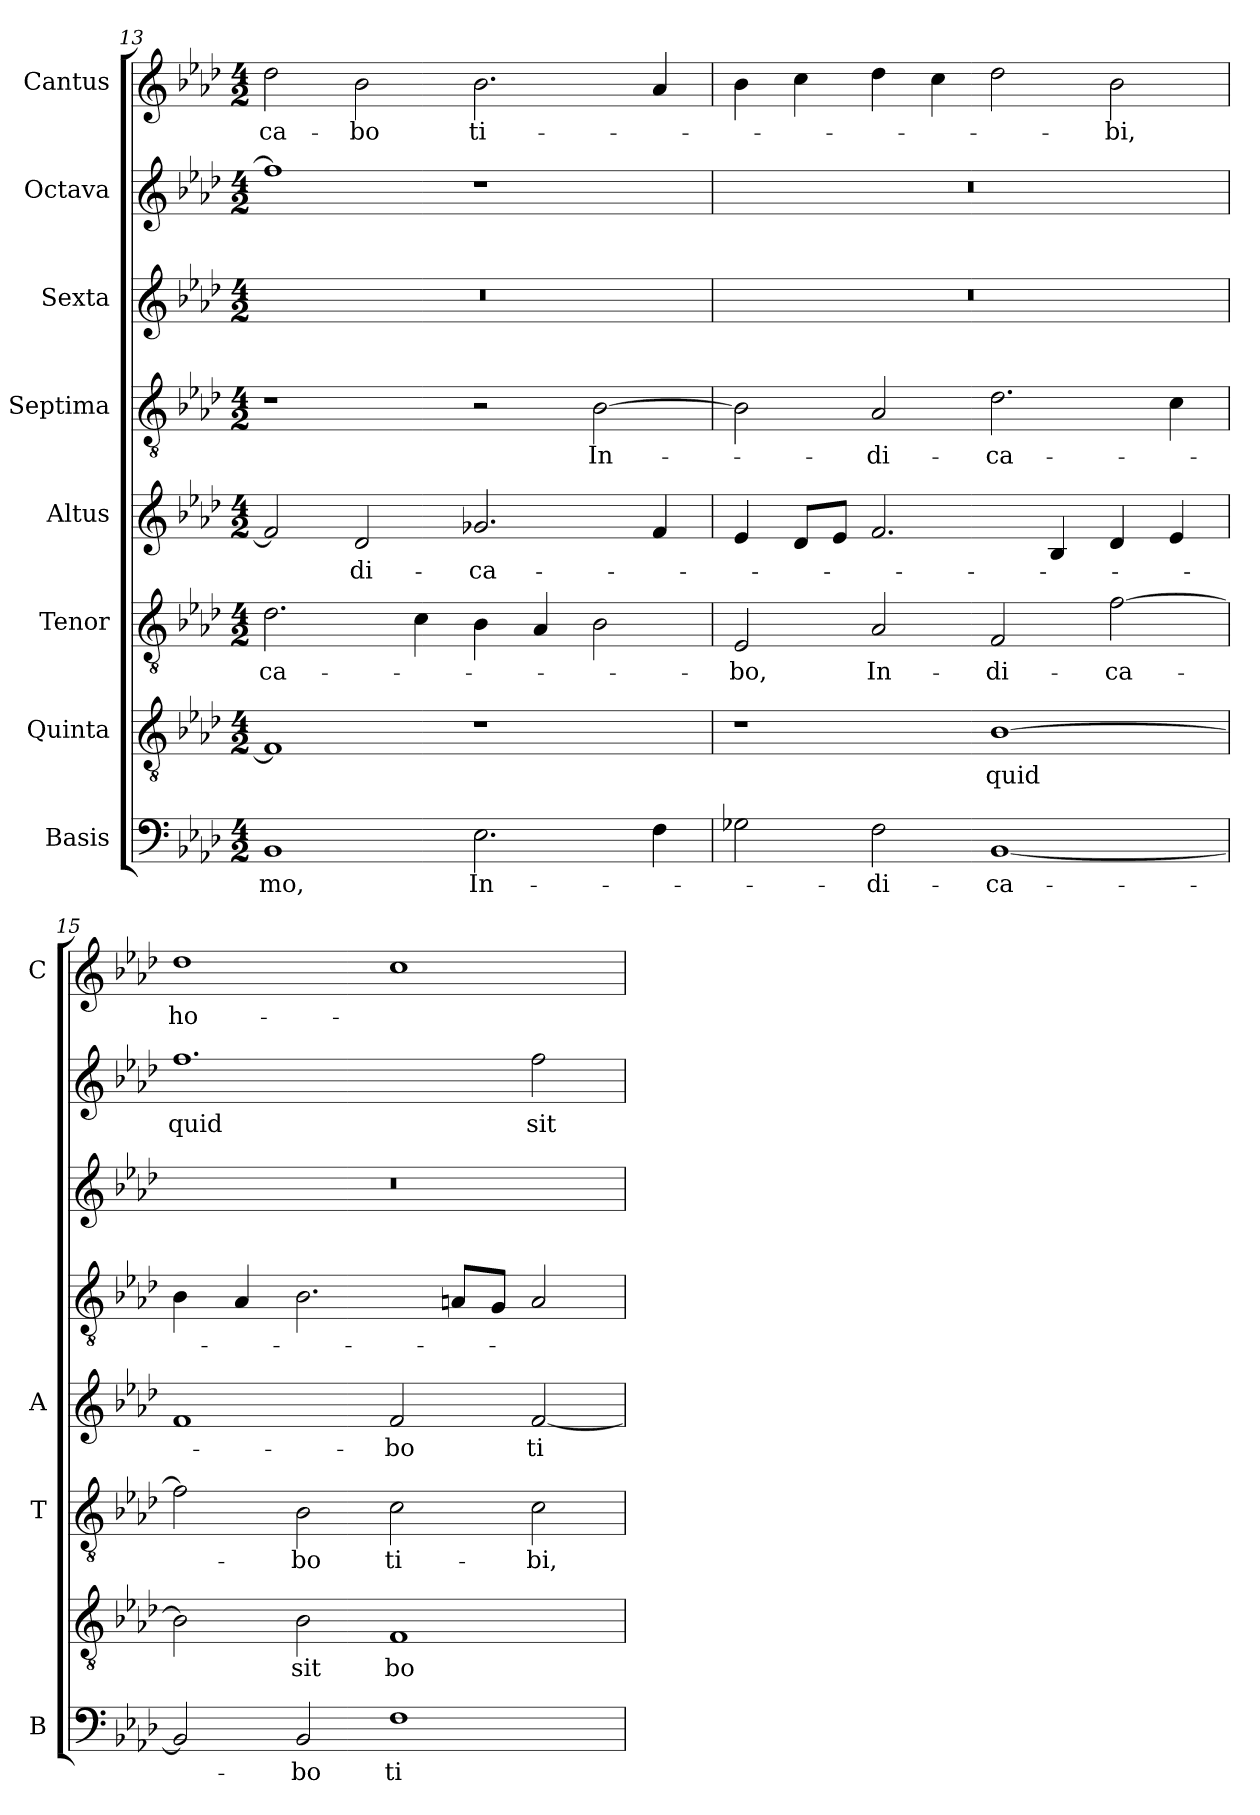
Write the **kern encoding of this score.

**kern	**text	**kern	**text	**kern	**text	**kern	**text	**kern	**text	**kern	**kern	**text	**kern	**text
*part8	*part8	*part7	*part7	*part6	*part6	*part5	*part5	*part4	*part4	*part3	*part2	*part2	*part1	*part1
*staff8	*staff8	*staff7	*staff7	*staff6	*staff6	*staff5	*staff5	*staff4	*staff4	*staff3	*staff2	*staff2	*staff1	*staff1
*I"Basis	*	*I"Quinta	*	*I"Tenor	*	*I"Altus	*	*I"Septima	*	*I"Sexta	*I"Octava	*	*I"Cantus	*
*I'B	*	*	*	*I'T	*	*I'A	*	*	*	*	*	*	*I'C	*
*clefF4	*	*clefGv2	*	*clefGv2	*	*clefG2	*	*clefGv2	*	*clefG2	*clefG2	*	*clefG2	*
*k[b-e-a-d-]	*	*k[b-e-a-d-]	*	*k[b-e-a-d-]	*	*k[b-e-a-d-]	*	*k[b-e-a-d-]	*	*k[b-e-a-d-]	*k[b-e-a-d-]	*	*k[b-e-a-d-]	*
*A-:	*	*A-:	*	*A-:	*	*A-:	*	*A-:	*	*A-:	*A-:	*	*A-:	*
*M4/2	*	*M4/2	*	*M4/2	*	*M4/2	*	*M4/2	*	*M4/2	*M4/2	*	*M4/2	*
=13	=13	=13	=13	=13	=13	=13	=13	=13	=13	=13	=13	=13	=13	=13
!	!LO:LY:b	!	!	!	!LO:LY:b	!	!	!	!	!	!	!	!	!LO:LY:b
1BB-	-mo,	1F]	.	2.d-\	-ca-	2f/]	.	1r	.	0r	1ff]	.	2dd-\	-ca-
!	!	!	!	!	!	!	!LO:LY:b	!	!	!	!	!	!	!LO:LY:b
.	.	.	.	.	.	2d-/	-di-	.	.	.	.	.	2b-\	-bo
.	.	.	.	4c\	.	.	.	.	.	.	.	.	.	.
!	!LO:LY:b	!	!	!	!	!	!LO:LY:b	!	!	!	!	!	!	!LO:LY:b
2.E-\	In-	1r	.	4B-\	.	2.g-X/	-ca-	2r	.	.	1r	.	2.b-\	ti-
.	.	.	.	4A-/	.	.	.	.	.	.	.	.	.	.
!	!	!	!	!	!	!	!	!	!LO:LY:b	!	!	!	!	!
.	.	.	.	2B-\	.	.	.	[2B-\	In-	.	.	.	.	.
4F\	.	.	.	.	.	4f/	.	.	.	.	.	.	4a-/	.
!!LO:PB:g=z
=14	=14	=14	=14	=14	=14	=14	=14	=14	=14	=14	=14	=14	=14	=14
!	!	!	!	!	!LO:LY:b	!	!	!	!	!	!	!	!	!
2G-X\	.	1r	.	2E-/	-bo,	4e-/	.	2B-\]	.	0r	0r	.	4b-\	.
.	.	.	.	.	.	8d-/L	.	.	.	.	.	.	4cc\	.
.	.	.	.	.	.	8e-/J	.	.	.	.	.	.	.	.
!	!LO:LY:b	!	!	!	!LO:LY:b	!	!	!	!LO:LY:b	!	!	!	!	!
2F\	-di-	.	.	2A-/	In-	2.f/	.	2A-/	-di-	.	.	.	4dd-\	.
.	.	.	.	.	.	.	.	.	.	.	.	.	4cc\	.
!	!LO:LY:b	!	!LO:LY:b	!	!LO:LY:b	!	!	!	!LO:LY:b	!	!	!	!	!
[1BB-	-ca-	[1B-	quid	2F/	-di-	.	.	2.d-\	-ca-	.	.	.	2dd-\	.
.	.	.	.	.	.	4B-/	.	.	.	.	.	.	.	.
!	!	!	!	!	!LO:LY:b	!	!	!	!	!	!	!	!	!LO:LY:b
.	.	.	.	[2f\	-ca-	4d-/	.	.	.	.	.	.	2b-\	-bi,
.	.	.	.	.	.	4e-/	.	4c\	.	.	.	.	.	.
=15	=15	=15	=15	=15	=15	=15	=15	=15	=15	=15	=15	=15	=15	=15
!	!	!	!	!	!	!	!	!	!	!	!	!LO:LY:b	!	!LO:LY:b
2BB-/]	.	2B-\]	.	2f\]	.	1f	.	4B-\	.	0r	1.ff	quid	1dd-	ho-
.	.	.	.	.	.	.	.	4A-/	.	.	.	.	.	.
!	!LO:LY:b	!	!LO:LY:b	!	!LO:LY:b	!	!	!	!	!	!	!	!	!
2BB-/	-bo	2B-\	sit	2B-\	-bo	.	.	2.B-\	.	.	.	.	.	.
!	!LO:LY:b	!	!LO:LY:b	!	!LO:LY:b	!	!LO:LY:b	!	!	!	!	!	!	!
1F	ti-	1F	bo-	2c\	ti-	2f/	-bo	.	.	.	.	.	1cc	.
.	.	.	.	.	.	.	.	8An/L	.	.	.	.	.	.
.	.	.	.	.	.	.	.	8G/J	.	.	.	.	.	.
!	!	!	!	!	!LO:LY:b	!	!LO:LY:b	!	!	!	!	!LO:LY:b	!	!
.	.	.	.	2c\	-bi,	[2f/	ti-	2A/	.	.	2ff\	sit	.	.
=	=	=	=	=	=	=	=	=	=	=	=	=	=	=
*-	*-	*-	*-	*-	*-	*-	*-	*-	*-	*-	*-	*-	*-	*-
